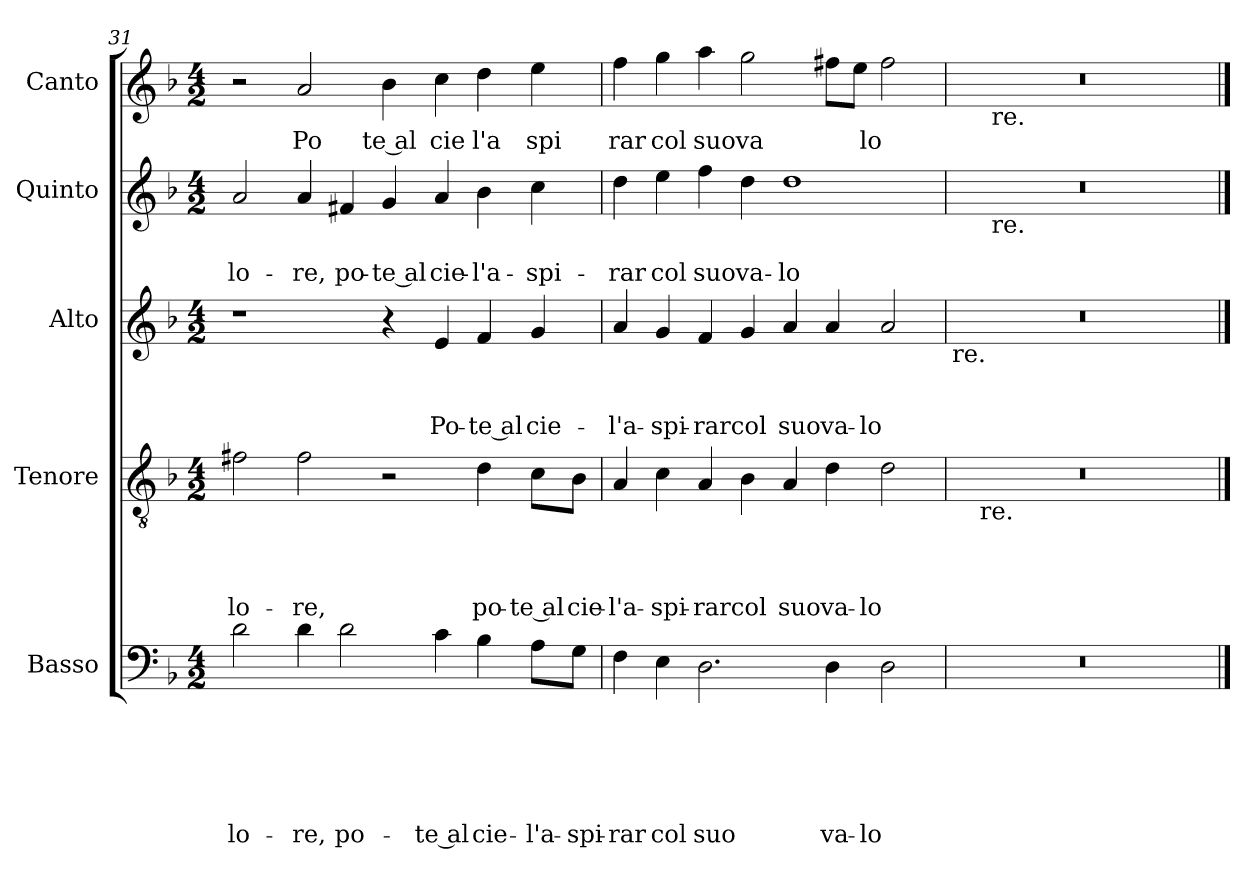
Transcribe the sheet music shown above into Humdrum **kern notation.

**kern	**text	**text	**text	**text	**text	**text	**kern	**text	**text	**text	**text	**kern	**text	**text	**text	**kern	**text	**text	**kern	**text
*part5	*part5	*part5	*part5	*part5	*part5	*part5	*part4	*part4	*part4	*part4	*part4	*part3	*part3	*part3	*part3	*part2	*part2	*part2	*part1	*part1
*staff5	*staff5	*staff5	*staff5	*staff5	*staff5	*staff5	*staff4	*staff4	*staff4	*staff4	*staff4	*staff3	*staff3	*staff3	*staff3	*staff2	*staff2	*staff2	*staff1	*staff1
*I"Basso	*	*	*	*	*	*	*I"Tenore	*	*	*	*	*I"Alto	*	*	*	*I"Quinto	*	*	*I"Canto	*
*clefF4	*	*	*	*	*	*	*clefGv2	*	*	*	*	*clefG2	*	*	*	*clefG2	*	*	*clefG2	*
*k[b-]	*	*	*	*	*	*	*k[b-]	*	*	*	*	*k[b-]	*	*	*	*k[b-]	*	*	*k[b-]	*
*F:	*	*	*	*	*	*	*F:	*	*	*	*	*F:	*	*	*	*F:	*	*	*F:	*
*M4/2	*	*	*	*	*	*	*M4/2	*	*	*	*	*M4/2	*	*	*	*M4/2	*	*	*M4/2	*
=31	=31	=31	=31	=31	=31	=31	=31	=31	=31	=31	=31	=31	=31	=31	=31	=31	=31	=31	=31	=31
!	!	!	!	!	!	!LO:LY:b	!	!	!	!	!LO:LY:b	!	!	!	!	!	!	!LO:LY:b	!	!
2d\	.	.	.	.	.	-lo-	2f#X\	.	.	.	-lo-	1r	.	.	.	2a/	.	-lo-	2r	.
!	!	!	!	!	!	!LO:LY:b	!	!	!	!	!LO:LY:b	!	!	!	!	!	!	!LO:LY:b	!	!LO:LY:b
4d\	.	.	.	.	.	-re,	2f#\	.	.	.	-re,	.	.	.	.	4a/	.	-re,	2a/	Po
!	!	!	!	!	!	!LO:LY:b	!	!	!	!	!	!	!	!	!	!	!	!LO:LY:b	!	!
2d\	.	.	.	.	.	po-	.	.	.	.	.	.	.	.	.	4f#X/	.	po-	.	.
!	!	!	!	!	!	!	!	!	!	!	!	!	!	!	!	!	!	!LO:LY:b:rj	!	!LO:LY:b:rj
.	.	.	.	.	.	.	2r	.	.	.	.	4r	.	.	.	4g/	.	-te al	4b-\	te al
!	!	!	!	!	!	!LO:LY:b:rj	!	!	!	!	!	!	!	!	!LO:LY:b	!	!	!LO:LY:b	!	!LO:LY:b
4c\	.	.	.	.	.	-te al	.	.	.	.	.	4e/	.	.	Po-	4a/	.	cie-	4cc\	cie
!	!	!	!	!	!	!LO:LY:b	!	!	!	!	!LO:LY:b	!	!	!	!LO:LY:b:rj	!	!	!LO:LY:b	!	!LO:LY:b
4B-\	.	.	.	.	.	cie-	4d\	.	.	.	po-	4f/	.	.	-te al	4b-\	.	-l'a-	4dd\	l'a
!	!	!	!	!	!	!LO:LY:b	!	!	!	!	!LO:LY:b:rj	!	!	!	!LO:LY:b	!	!	!LO:LY:b	!	!LO:LY:b
8A\L	.	.	.	.	.	-l'a-	8c\L	.	.	.	-te al	4g/	.	.	cie-	4cc\	.	-spi-	4ee\	spi
!	!	!	!	!	!	!LO:LY:b	!	!	!	!	!LO:LY:b	!	!	!	!	!	!	!	!	!
8G\J	.	.	.	.	.	-spi-	8B-\J	.	.	.	cie-	.	.	.	.	.	.	.	.	.
=32	=32	=32	=32	=32	=32	=32	=32	=32	=32	=32	=32	=32	=32	=32	=32	=32	=32	=32	=32	=32
!	!	!	!	!	!	!LO:LY:b	!	!	!	!	!LO:LY:b	!	!	!	!LO:LY:b	!	!	!LO:LY:b	!	!LO:LY:b
4F\	.	.	.	.	.	-rar	4A/	.	.	.	-l'a-	4a/	.	.	-l'a-	4dd\	.	-rar	4ff\	rar
!	!	!	!	!	!	!LO:LY:b	!	!	!	!	!LO:LY:b	!	!	!	!LO:LY:b	!	!	!LO:LY:b	!	!LO:LY:b
4E\	.	.	.	.	.	col	4c\	.	.	.	-spi-	4g/	.	.	-spi-	4ee\	.	col	4gg\	col
!	!	!	!	!	!	!LO:LY:b	!	!	!	!	!LO:LY:b	!	!	!	!LO:LY:b	!	!	!LO:LY:b	!	!LO:LY:b
2.D\	.	.	.	.	.	suo	4A/	.	.	.	-rarcol	4f/	.	.	-rarcol	4ff\	.	suo	4aa\	suo
!	!	!	!	!	!	!	!	!	!	!	!	!	!	!	!	!	!	!LO:LY:b	!	!LO:LY:b
.	.	.	.	.	.	.	4B-\	.	.	.	.	4g/	.	.	.	4dd\	.	va-	2gg\	va
!	!	!	!	!	!	!	!	!	!	!	!LO:LY:b	!	!	!	!LO:LY:b	!	!	!LO:LY:b	!	!
.	.	.	.	.	.	.	4A/	.	.	.	suo	4a/	.	.	suo	1dd	.	-lo-	.	.
!	!	!	!	!	!	!LO:LY:b	!	!	!	!	!LO:LY:b	!	!	!	!LO:LY:b	!	!	!	!	!
4D\	.	.	.	.	.	va-	4d\	.	.	.	va-	4a/	.	.	va-	.	.	.	8ff#X\L	.
.	.	.	.	.	.	.	.	.	.	.	.	.	.	.	.	.	.	.	8ee\J	.
!	!	!	!	!	!	!LO:LY:b	!	!	!	!	!LO:LY:b	!	!	!	!LO:LY:b	!	!	!	!	!LO:LY:b
2D\	.	.	.	.	.	-lo-	2d\	.	.	.	-lo-	2a/	.	.	-lo-	.	.	.	2ff#\	lo
=33	=33	=33	=33	=33	=33	=33	=33	=33	=33	=33	=33	=33	=33	=33	=33	=33	=33	=33	=33	=33
!	!	!	!	!	!	!	!	!	!	!	!	!LO:TX:b:t=re.	!	!	!	!	!	!	!	!
*	*	*	*	*	*	*	*^	*	*	*	*	*	*	*	*	*^	*	*	*^	*
0r	.	.	.	.	.	.	0r	8ryy	.	.	.	.	0r	.	.	.	0r	8ryy	.	.	0r	8ryy	.
!	!	!	!	!	!	!	!	!LO:TX:b:t=re.	!	!	!	!	!	!	!	!	!	!	!	!	!	!	!
.	.	.	.	.	.	.	.	1...ryy	.	.	.	.	.	.	.	.	.	32ryy	.	.	.	32ryy	.
!	!	!	!	!	!	!	!	!	!	!	!	!	!	!	!	!	!	!	!	!	!	!LO:TX:b:t=re.	!
!	!	!	!	!	!	!	!	!	!	!	!	!	!	!	!	!	!	!LO:TX:b:t=re.	!	!	!	!	!
.	.	.	.	.	.	.	.	.	.	.	.	.	.	.	.	.	.	1ryy	.	.	.	1ryy	.
.	.	.	.	.	.	.	.	.	.	.	.	.	.	.	.	.	.	2ryy	.	.	.	2ryy	.
.	.	.	.	.	.	.	.	.	.	.	.	.	.	.	.	.	.	4ryy	.	.	.	4ryy	.
.	.	.	.	.	.	.	.	.	.	.	.	.	.	.	.	.	.	16.ryy	.	.	.	16.ryy	.
*	*	*	*	*	*	*	*	*	*	*	*	*	*	*	*	*	*v	*v	*	*	*	*	*
*	*	*	*	*	*	*	*v	*v	*	*	*	*	*	*	*	*	*	*	*	*v	*v	*
==	==	==	==	==	==	==	==	==	==	==	==	==	==	==	==	==	==	==	==	==
*-	*-	*-	*-	*-	*-	*-	*-	*-	*-	*-	*-	*-	*-	*-	*-	*-	*-	*-	*-	*-
